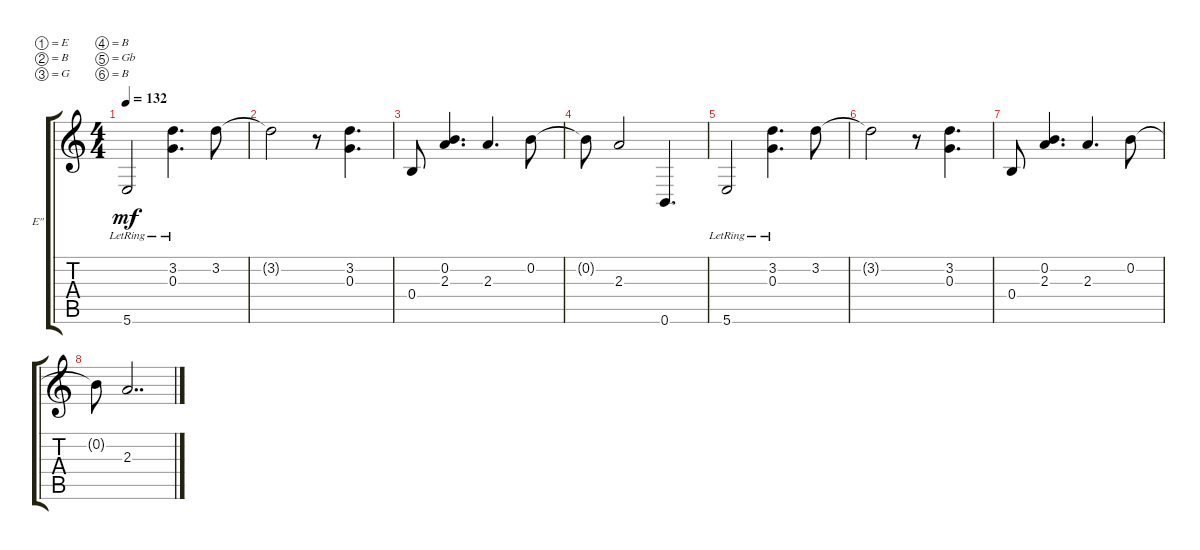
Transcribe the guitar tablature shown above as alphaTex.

\defaultSystemsLayout 4
\bracketExtendMode groupsimilarinstruments
\firstSystemTrackNameOrientation horizontal
\otherSystemsTrackNameOrientation horizontal
\track ("Mark Hosking" "E\"") {instrument distortionguitar}
\staff {score tabs}
\tuning (E4 B3 G3 B2 Gb2 B1)
\ts (4 4)
\tempo 132
\clef g2
\ks c
5.6{lr}.2{dy mf} (0.3{lr} 3.2{lr}).4{d} 3.2.8 |
3.2{t}.2 r.8 (3.2 0.3).4{d} |
0.4.8 (2.3 0.2).4{d} 2.3.4{d} 0.2.8 |
0.2{t}.8 2.3.2 0.6.4{d} |
5.6{lr}.2 (0.3{lr} 3.2{lr}).4{d} 3.2.8 |
3.2{t}.2 r.8 (3.2 0.3).4{d} |
0.4.8 (2.3 0.2).4{d} 2.3.4{d} 0.2.8 |
0.2{t}.8 2.3.2{dd}
